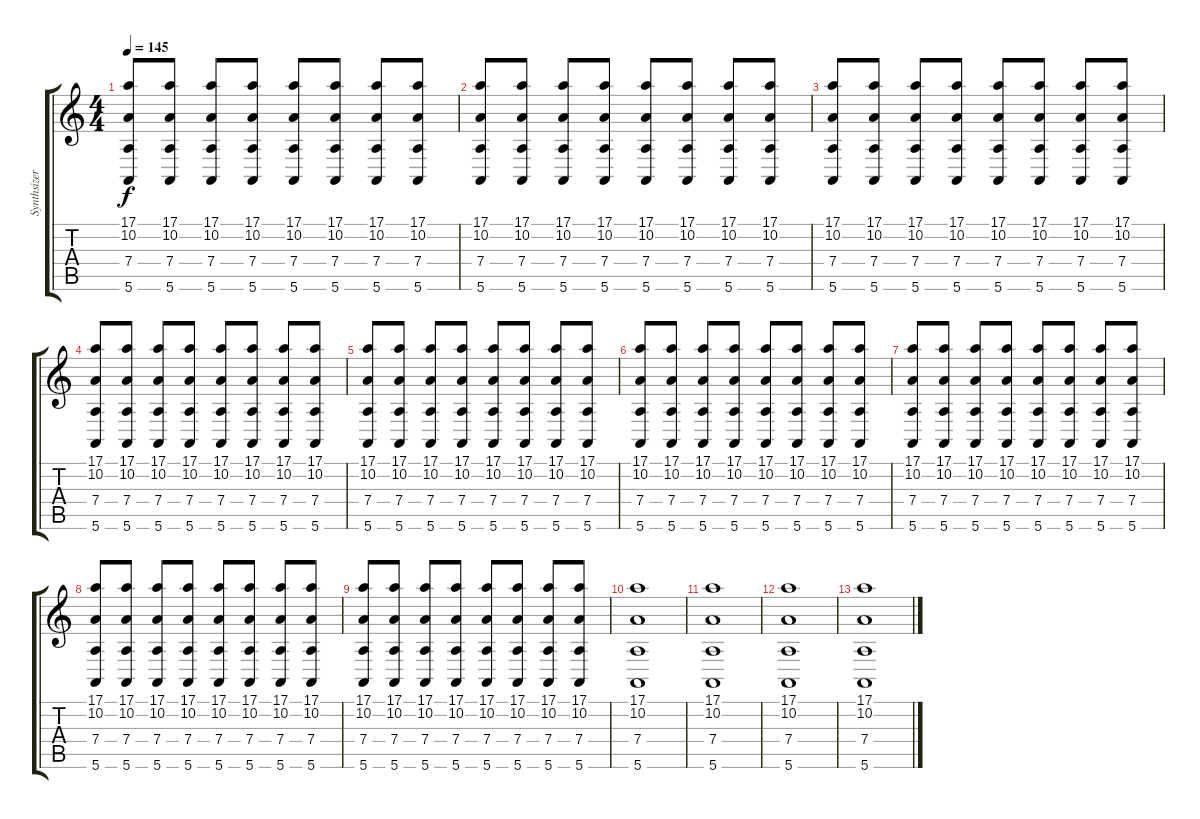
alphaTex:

\track ("Synthsizer" "Synthsizer") {instrument synthstrings2}
\staff {score tabs}
\tuning (E4 B3 G3 D3 A2 E2) {hide}
\ts (4 4)
\tempo 145
\clef g2
\ks c
(17.1 10.2 7.4 5.6).8{dy f} (17.1 10.2 7.4 5.6).8 (17.1 10.2 7.4 5.6).8 (17.1 10.2 7.4 5.6).8 (17.1 10.2 7.4 5.6).8 (17.1 10.2 7.4 5.6).8 (17.1 10.2 7.4 5.6).8 (17.1 10.2 7.4 5.6).8 |
(17.1 10.2 7.4 5.6).8 (17.1 10.2 7.4 5.6).8 (17.1 10.2 7.4 5.6).8 (17.1 10.2 7.4 5.6).8 (17.1 10.2 7.4 5.6).8 (17.1 10.2 7.4 5.6).8 (17.1 10.2 7.4 5.6).8 (17.1 10.2 7.4 5.6).8 |
(17.1 10.2 7.4 5.6).8 (17.1 10.2 7.4 5.6).8 (17.1 10.2 7.4 5.6).8 (17.1 10.2 7.4 5.6).8 (17.1 10.2 7.4 5.6).8 (17.1 10.2 7.4 5.6).8 (17.1 10.2 7.4 5.6).8 (17.1 10.2 7.4 5.6).8 |
(17.1 10.2 7.4 5.6).8 (17.1 10.2 7.4 5.6).8 (17.1 10.2 7.4 5.6).8 (17.1 10.2 7.4 5.6).8 (17.1 10.2 7.4 5.6).8 (17.1 10.2 7.4 5.6).8 (17.1 10.2 7.4 5.6).8 (17.1 10.2 7.4 5.6).8 |
(17.1 10.2 7.4 5.6).8 (17.1 10.2 7.4 5.6).8 (17.1 10.2 7.4 5.6).8 (17.1 10.2 7.4 5.6).8 (17.1 10.2 7.4 5.6).8 (17.1 10.2 7.4 5.6).8 (17.1 10.2 7.4 5.6).8 (17.1 10.2 7.4 5.6).8 |
(17.1 10.2 7.4 5.6).8 (17.1 10.2 7.4 5.6).8 (17.1 10.2 7.4 5.6).8 (17.1 10.2 7.4 5.6).8 (17.1 10.2 7.4 5.6).8 (17.1 10.2 7.4 5.6).8 (17.1 10.2 7.4 5.6).8 (17.1 10.2 7.4 5.6).8 |
(17.1 10.2 7.4 5.6).8 (17.1 10.2 7.4 5.6).8 (17.1 10.2 7.4 5.6).8 (17.1 10.2 7.4 5.6).8 (17.1 10.2 7.4 5.6).8 (17.1 10.2 7.4 5.6).8 (17.1 10.2 7.4 5.6).8 (17.1 10.2 7.4 5.6).8 |
(17.1 10.2 7.4 5.6).8 (17.1 10.2 7.4 5.6).8 (17.1 10.2 7.4 5.6).8 (17.1 10.2 7.4 5.6).8 (17.1 10.2 7.4 5.6).8 (17.1 10.2 7.4 5.6).8 (17.1 10.2 7.4 5.6).8 (17.1 10.2 7.4 5.6).8 |
(17.1 10.2 7.4 5.6).8 (17.1 10.2 7.4 5.6).8 (17.1 10.2 7.4 5.6).8 (17.1 10.2 7.4 5.6).8 (17.1 10.2 7.4 5.6).8 (17.1 10.2 7.4 5.6).8 (17.1 10.2 7.4 5.6).8 (17.1 10.2 7.4 5.6).8 |
(17.1 10.2 7.4 5.6).1 |
(17.1 10.2 7.4 5.6).1 |
(17.1 10.2 7.4 5.6).1 |
(17.1 10.2 7.4 5.6).1
